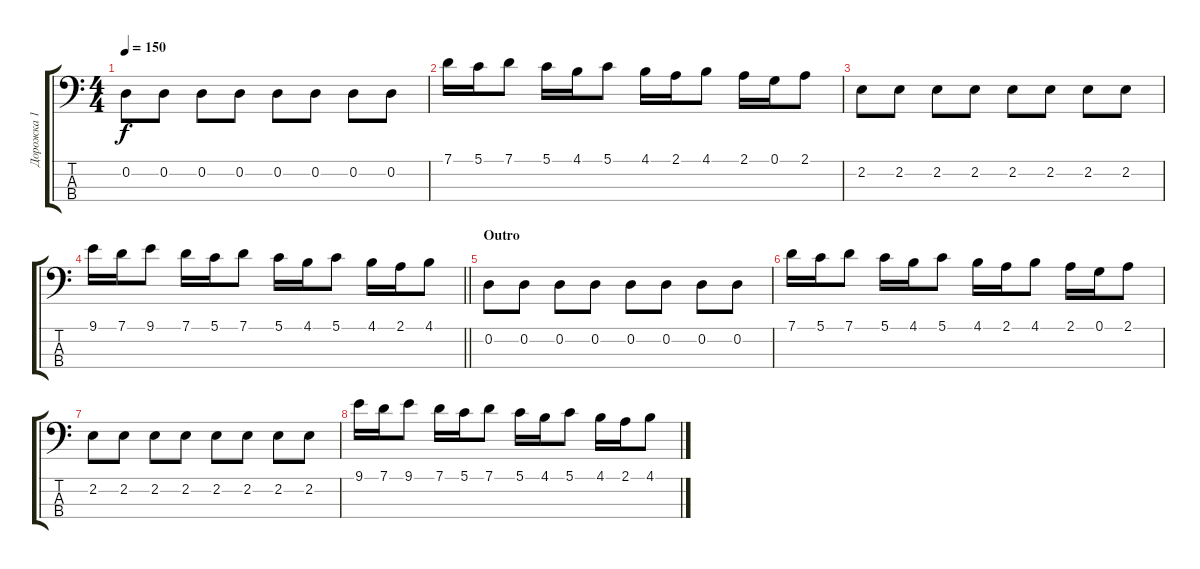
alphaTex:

\track ("Дорожка 1" "Дорожка 1") {instrument electricbassfinger}
\staff {score tabs}
\tuning (G2 D2 A1 E1) {hide}
\ts (4 4)
\tempo 150
\clef f4
\ks c
0.2.8{dy f} 0.2.8 0.2.8 0.2.8 0.2.8 0.2.8 0.2.8 0.2.8 |
7.1.16 5.1.16 7.1.8 5.1.16 4.1.16 5.1.8 4.1.16 2.1.16 4.1.8 2.1.16 0.1.16 2.1.8 |
2.2.8 2.2.8 2.2.8 2.2.8 2.2.8 2.2.8 2.2.8 2.2.8 |
\barLineRight lightlight
9.1.16 7.1.16 9.1.8 7.1.16 5.1.16 7.1.8 5.1.16 4.1.16 5.1.8 4.1.16 2.1.16 4.1.8 |
\section ("" "Outro")
0.2.8 0.2.8 0.2.8 0.2.8 0.2.8 0.2.8 0.2.8 0.2.8 |
7.1.16 5.1.16 7.1.8 5.1.16 4.1.16 5.1.8 4.1.16 2.1.16 4.1.8 2.1.16 0.1.16 2.1.8 |
2.2.8 2.2.8 2.2.8 2.2.8 2.2.8 2.2.8 2.2.8 2.2.8 |
9.1.16 7.1.16 9.1.8 7.1.16 5.1.16 7.1.8 5.1.16 4.1.16 5.1.8 4.1.16 2.1.16 4.1.8
